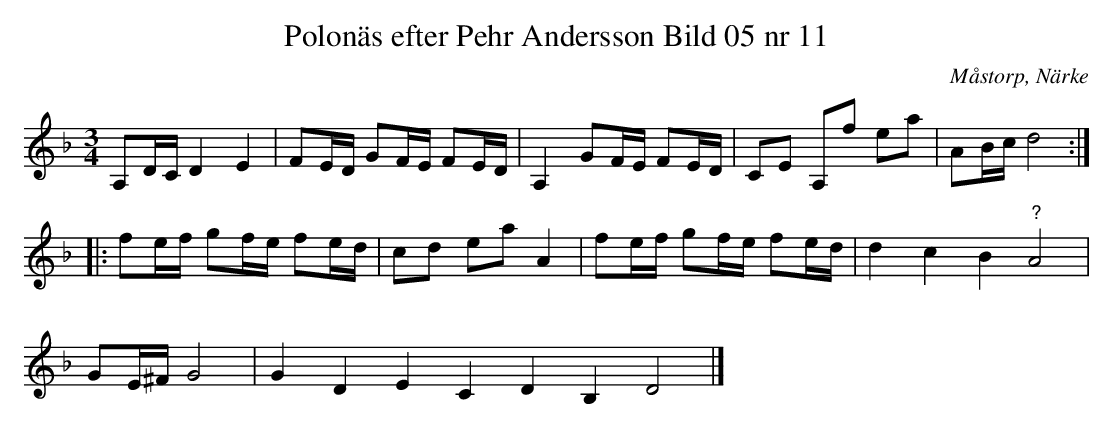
X:1
T:Polonäs efter Pehr Andersson Bild 05 nr 11
O:Måstorp, Närke
M:3/4
L:1/16
K:Dm
A,2DC D4 E4 | F2ED G2FE F2ED | A,4 G2FE F2ED | C2E2 A,2f2 e2a2 | A2Bc d8 ::
f2ef g2fe f2ed | c2d2 e2a2 A4 | f2ef g2fe f2ed | d4 c4 B4 "^?"A8 |
G2E^F G8 | G4 D4 E4 C4 D4 B,4 D8 |]
